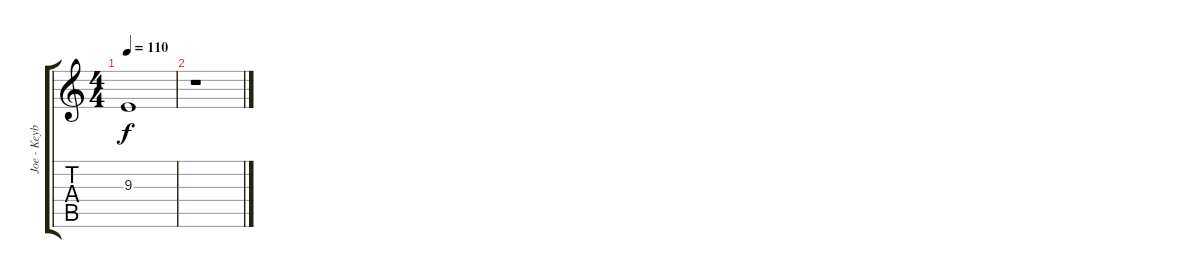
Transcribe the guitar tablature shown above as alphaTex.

\track ("Joe - Keyboards" "Joe - Keyb") {instrument lead2sawtooth}
\staff {score tabs}
\tuning (E4 B3 G3 D3 A2 E2) {hide}
\ts (4 4)
\tempo 110
\clef g2
\ks c
9.3{t}.1{dy f} |
r.1
